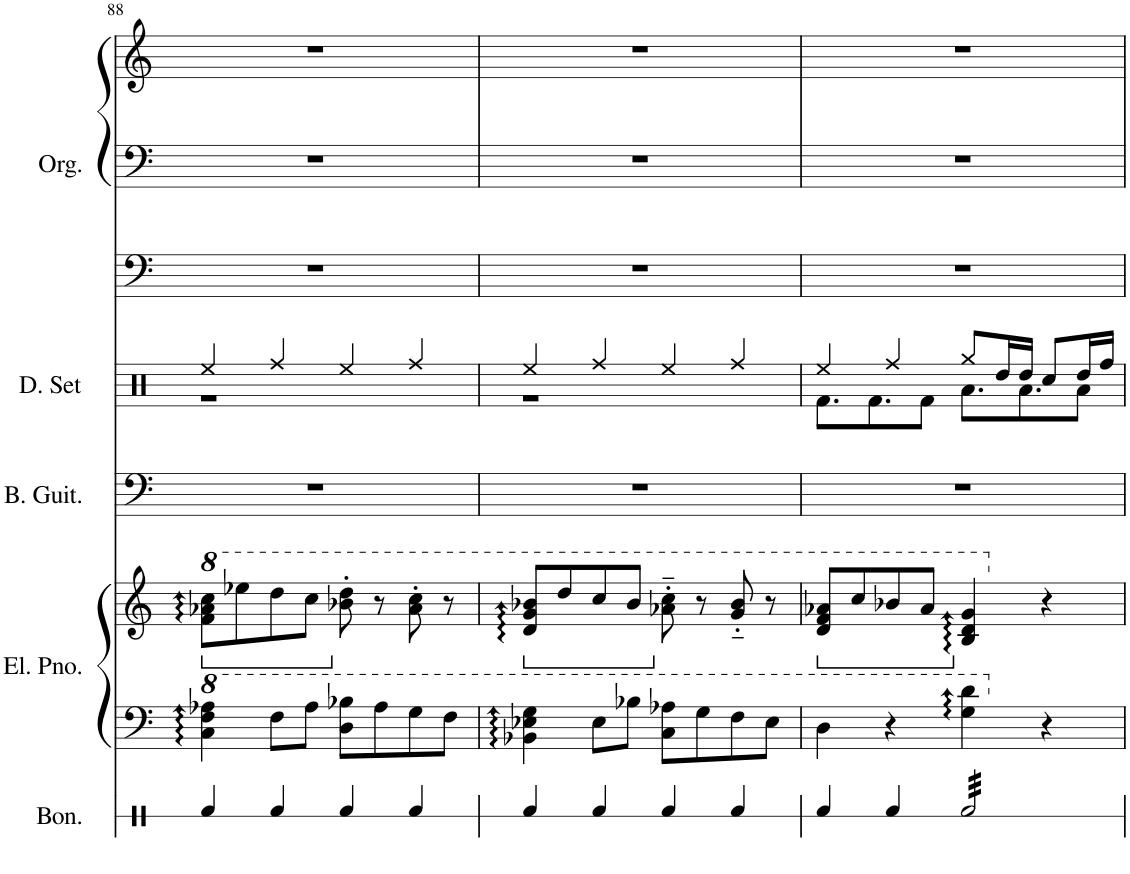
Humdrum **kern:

**kern	**kern	**kern	**kern	**kern	**kern	**kern	**kern
*part5	*part4	*part4	*part3	*part2	*part1	*part1	*part1
*staff8	*staff7	*staff6	*staff5	*staff4	*staff3	*staff2	*staff1
*I"Bongos	*I"Electric Piano	*	*I"Bass Guitar	*I"Drumset	*I"Organ	*	*
*I'Bon.	*I'El. Pno.	*	*I'B. Guit.	*I'D. Set	*I'Org.	*	*
!!LO:PB:g=z
*clefX	*clefF4	*clefG2	*clefF4	*clefX	*clefF4	*clefF4	*clefG2
*	*	*	*Trd7c12	*	*	*	*
*k[]	*k[]	*k[]	*k[]	*k[]	*k[]	*k[]	*k[]
*M4/4	*M4/4	*M4/4	*M4/4	*M4/4	*M4/4	*M4/4	*M4/4
*	*8va	*	*	*	*	*	*
*	*	*ped	*	*	*	*	*
=88	=88	=88	=88	=88	=88	=88	=88
*	*	*	*	*^	*	*	*
4Rf/	4c\:: 4f\:: 4a-X\::	8ff\:: 8aa-X\:: 8ccc\::L	1r	4Ree/	1r	1r	1r	1r
*	*	*8va	*	*	*	*	*	*
.	.	8eee-X\	.	.	.	.	.	.
4Rf/	8f\L	8ddd\	.	4Rff/	.	.	.	.
.	8a-\J	8ccc\J	.	.	.	.	.	.
*	*	*Xped	*	*	*	*	*	*
4Rf/	8d\ 8b-X\L	8bb-X\' 8ddd\'	.	4Ree/	.	.	.	.
.	8a-\	8r	.	.	.	.	.	.
4Rf/	8g\	8aa-\' 8ccc\'	.	4Rff/	.	.	.	.
.	8f\J	8r	.	.	.	.	.	.
=89	=89	=89	=89	=89	=89	=89	=89	=89
*	*	*ped	*	*	*	*	*	*
4Rf/	4B-X\:: 4e-X\:: 4g\::	8dd/:: 8gg/:: 8bb-X/::L	1r	4Ree/	1r	1r	1r	1r
.	.	8ddd/	.	.	.	.	.	.
4Rf/	8e-\L	8ccc/	.	4Rff/	.	.	.	.
.	8b-X\J	8bb-/J	.	.	.	.	.	.
*	*	*Xped	*	*	*	*	*	*
4Rf/	8c\ 8a-X\L	8aa-X\'~ 8ccc\'~	.	4Ree/	.	.	.	.
.	8g\	8r	.	.	.	.	.	.
4Rf/	8f\	8gg/'~ 8bb-/'~	.	4Rff/	.	.	.	.
.	8e-\J	8r	.	.	.	.	.	.
=90	=90	=90	=90	=90	=90	=90	=90	=90
*	*	*ped	*	*	*	*	*	*
4Rf/	4d\	8dd/ 8ff/ 8aa-X/L	1r	4Ree/	8.Rf\L	1r	1r	1r
.	.	8ccc/	.	.	.	.	.	.
.	.	.	.	.	8.Rf\	.	.	.
4Rf/	4r	8bb-X/	.	4Rff/	.	.	.	.
.	.	8aa-/J	.	.	8Rf\J	.	.	.
*	*	*Xped	*	*	*	*	*	*
*tremolo	*	*	*	*	*	*	*	*
32Rf/LLL	4g\:: 4dd\::	4b/:: 4dd/:: 4gg/::	.	8Rgg/L	8.Ra\L	.	.	.
32Rf/	.	.	.	.	.	.	.	.
32Rf/	.	.	.	.	.	.	.	.
32Rf/	.	.	.	.	.	.	.	.
32Rf/	.	.	.	16Rdd/L	.	.	.	.
32Rf/	.	.	.	.	.	.	.	.
32Rf/	.	.	.	16Rdd/JJ	8.Ra\	.	.	.
32Rf/	.	.	.	.	.	.	.	.
*	*X8va	*	*	*	*	*	*	*
*	*	*X8va	*	*	*	*	*	*
32Rf/	4r	4r	.	8Rcc/L	.	.	.	.
32Rf/	.	.	.	.	.	.	.	.
32Rf/	.	.	.	.	.	.	.	.
32Rf/	.	.	.	.	.	.	.	.
32Rf/	.	.	.	16Rdd/L	8Ra\J	.	.	.
32Rf/	.	.	.	.	.	.	.	.
32Rf/	.	.	.	16Rff/JJ	.	.	.	.
32Rf/JJJ	.	.	.	.	.	.	.	.
*Xtremolo	*	*	*	*	*	*	*	*
*	*	*	*	*v	*v	*	*	*
=	=	=	=	=	=	=	=
*-	*-	*-	*-	*-	*-	*-	*-
